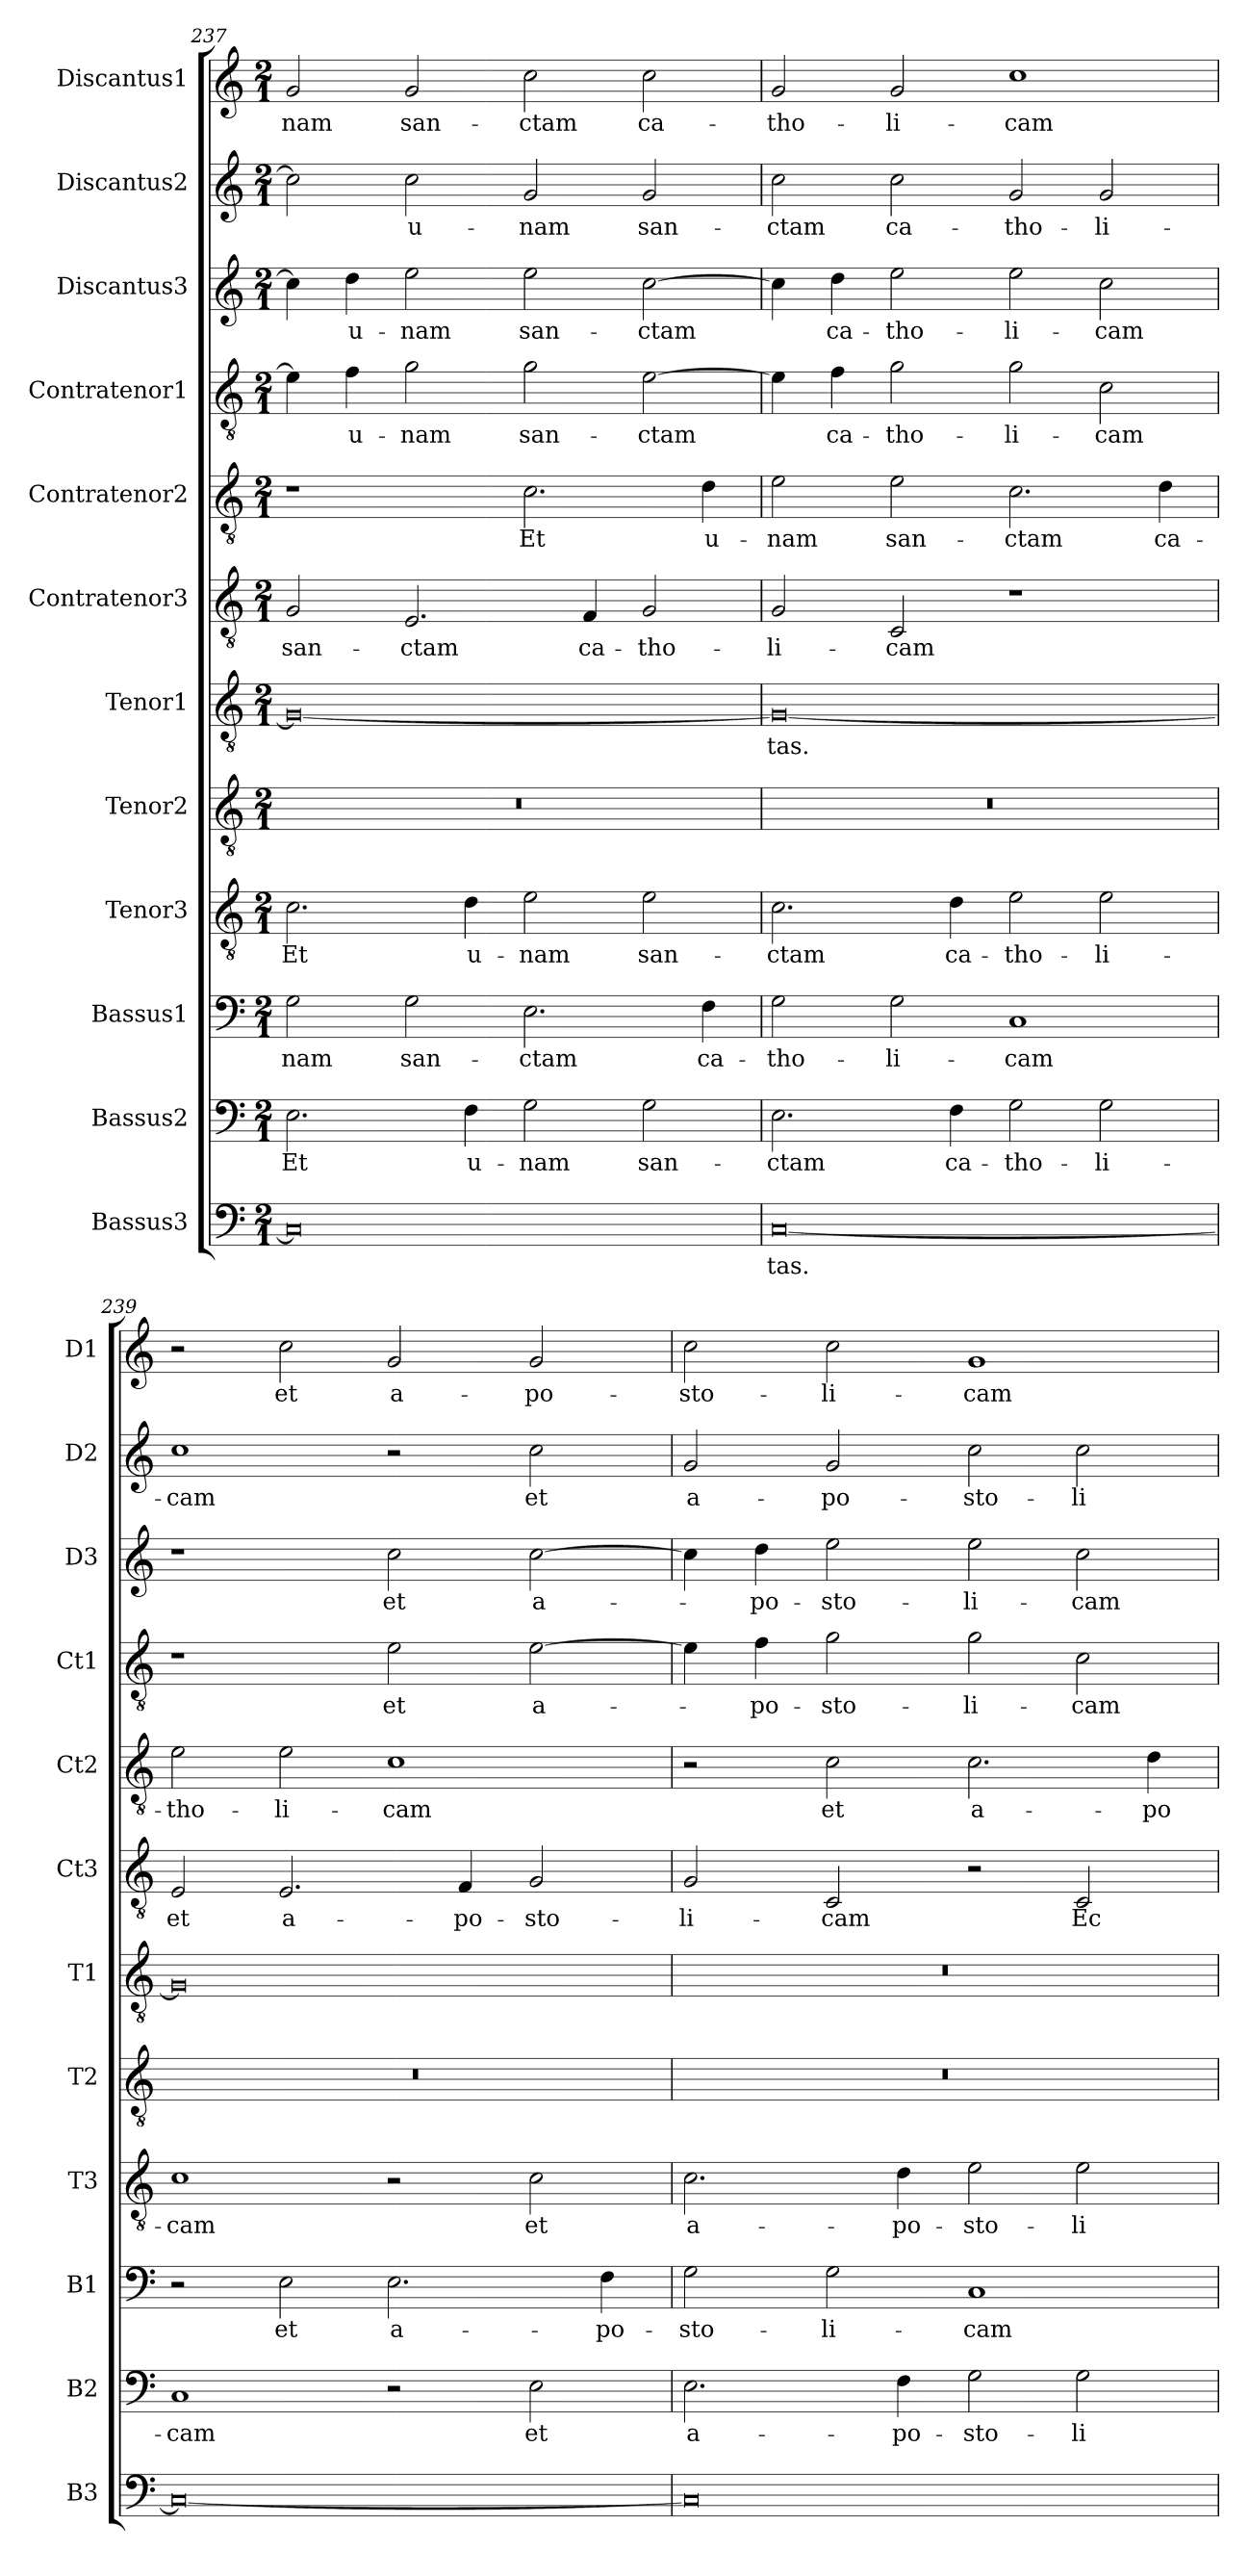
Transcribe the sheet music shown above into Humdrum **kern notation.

**kern	**text	**kern	**text	**kern	**text	**kern	**text	**kern	**kern	**text	**kern	**text	**kern	**text	**kern	**text	**kern	**text	**kern	**text	**kern	**text
*part12	*part12	*part11	*part11	*part10	*part10	*part9	*part9	*part8	*part7	*part7	*part6	*part6	*part5	*part5	*part4	*part4	*part3	*part3	*part2	*part2	*part1	*part1
*staff12	*staff12	*staff11	*staff11	*staff10	*staff10	*staff9	*staff9	*staff8	*staff7	*staff7	*staff6	*staff6	*staff5	*staff5	*staff4	*staff4	*staff3	*staff3	*staff2	*staff2	*staff1	*staff1
*I"Bassus3	*	*I"Bassus2	*	*I"Bassus1	*	*I"Tenor3	*	*I"Tenor2	*I"Tenor1	*	*I"Contratenor3	*	*I"Contratenor2	*	*I"Contratenor1	*	*I"Discantus3	*	*I"Discantus2	*	*I"Discantus1	*
*I'B3	*	*I'B2	*	*I'B1	*	*I'T3	*	*I'T2	*I'T1	*	*I'Ct3	*	*I'Ct2	*	*I'Ct1	*	*I'D3	*	*I'D2	*	*I'D1	*
*clefF4	*	*clefF4	*	*clefF4	*	*clefGv2	*	*clefGv2	*clefGv2	*	*clefGv2	*	*clefGv2	*	*clefGv2	*	*clefG2	*	*clefG2	*	*clefG2	*
*k[]	*	*k[]	*	*k[]	*	*k[]	*	*k[]	*k[]	*	*k[]	*	*k[]	*	*k[]	*	*k[]	*	*k[]	*	*k[]	*
*M2/1	*	*M2/1	*	*M2/1	*	*M2/1	*	*M2/1	*M2/1	*	*M2/1	*	*M2/1	*	*M2/1	*	*M2/1	*	*M2/1	*	*M2/1	*
=237	=237	=237	=237	=237	=237	=237	=237	=237	=237	=237	=237	=237	=237	=237	=237	=237	=237	=237	=237	=237	=237	=237
0C]	.	2.E	Et	2G	-nam	2.c	Et	0r	0G_	.	2G	san-	1r	.	4e]	.	4cc]	.	2cc]	.	2g	-nam
.	.	.	.	.	.	.	.	.	.	.	.	.	.	.	4f	u-	4dd	u-	.	.	.	.
.	.	.	.	2G	san-	.	.	.	.	.	2.E	-ctam	.	.	2g	-nam	2ee	-nam	2cc	u-	2g	san-
.	.	4F	u-	.	.	4d	u-	.	.	.	.	.	.	.	.	.	.	.	.	.	.	.
.	.	2G	-nam	2.E	-ctam	2e	-nam	.	.	.	.	.	2.c	Et	2g	san-	2ee	san-	2g	-nam	2cc	-ctam
.	.	.	.	.	.	.	.	.	.	.	4F	ca-	.	.	.	.	.	.	.	.	.	.
.	.	2G	san-	.	.	2e	san-	.	.	.	2G	-tho-	.	.	[2e	-ctam	[2cc	-ctam	2g	san-	2cc	ca-
.	.	.	.	4F	ca-	.	.	.	.	.	.	.	4d	u-	.	.	.	.	.	.	.	.
=238	=238	=238	=238	=238	=238	=238	=238	=238	=238	=238	=238	=238	=238	=238	=238	=238	=238	=238	=238	=238	=238	=238
[0C	-tas.	2.E	-ctam	2G	-tho-	2.c	-ctam	0r	0G_	-tas.	2G	-li-	2e	-nam	4e]	.	4cc]	.	2cc	-ctam	2g	-tho-
.	.	.	.	.	.	.	.	.	.	.	.	.	.	.	4f	ca-	4dd	ca-	.	.	.	.
.	.	.	.	2G	-li-	.	.	.	.	.	2C	-cam	2e	san-	2g	-tho-	2ee	-tho-	2cc	ca-	2g	-li-
.	.	4F	ca-	.	.	4d	ca-	.	.	.	.	.	.	.	.	.	.	.	.	.	.	.
.	.	2G	-tho-	1C	-cam	2e	-tho-	.	.	.	1r	.	2.c	-ctam	2g	-li-	2ee	-li-	2g	-tho-	1cc	-cam
.	.	2G	-li-	.	.	2e	-li-	.	.	.	.	.	.	.	2c	-cam	2cc	-cam	2g	-li-	.	.
.	.	.	.	.	.	.	.	.	.	.	.	.	4d	ca-	.	.	.	.	.	.	.	.
=239	=239	=239	=239	=239	=239	=239	=239	=239	=239	=239	=239	=239	=239	=239	=239	=239	=239	=239	=239	=239	=239	=239
0C_	.	1C	-cam	2r	.	1c	-cam	0r	0G]	.	2E	et	2e	-tho-	1r	.	1r	.	1cc	-cam	2r	.
.	.	.	.	2E	et	.	.	.	.	.	2.E	a-	2e	-li-	.	.	.	.	.	.	2cc	et
.	.	2r	.	2.E	a-	2r	.	.	.	.	.	.	1c	-cam	2e	et	2cc	et	2r	.	2g	a-
.	.	.	.	.	.	.	.	.	.	.	4F	-po-	.	.	.	.	.	.	.	.	.	.
.	.	2E	et	.	.	2c	et	.	.	.	2G	-sto-	.	.	[2e	a-	[2cc	a-	2cc	et	2g	-po-
.	.	.	.	4F	-po-	.	.	.	.	.	.	.	.	.	.	.	.	.	.	.	.	.
=240	=240	=240	=240	=240	=240	=240	=240	=240	=240	=240	=240	=240	=240	=240	=240	=240	=240	=240	=240	=240	=240	=240
0C]	.	2.E	a-	2G	-sto-	2.c	a-	0r	0r	.	2G	-li-	2r	.	4e]	.	4cc]	.	2g	a-	2cc	-sto-
.	.	.	.	.	.	.	.	.	.	.	.	.	.	.	4f	-po-	4dd	-po-	.	.	.	.
.	.	.	.	2G	-li-	.	.	.	.	.	2C	-cam	2c	et	2g	-sto-	2ee	-sto-	2g	-po-	2cc	-li-
.	.	4F	-po-	.	.	4d	-po-	.	.	.	.	.	.	.	.	.	.	.	.	.	.	.
.	.	2G	-sto-	1C	-cam	2e	-sto-	.	.	.	2r	.	2.c	a-	2g	-li-	2ee	-li-	2cc	-sto-	1g	-cam
.	.	2G	-li-	.	.	2e	-li-	.	.	.	2C	Ec-	.	.	2c	-cam	2cc	-cam	2cc	-li-	.	.
.	.	.	.	.	.	.	.	.	.	.	.	.	4d	-po-	.	.	.	.	.	.	.	.
=	=	=	=	=	=	=	=	=	=	=	=	=	=	=	=	=	=	=	=	=	=	=
*-	*-	*-	*-	*-	*-	*-	*-	*-	*-	*-	*-	*-	*-	*-	*-	*-	*-	*-	*-	*-	*-	*-
